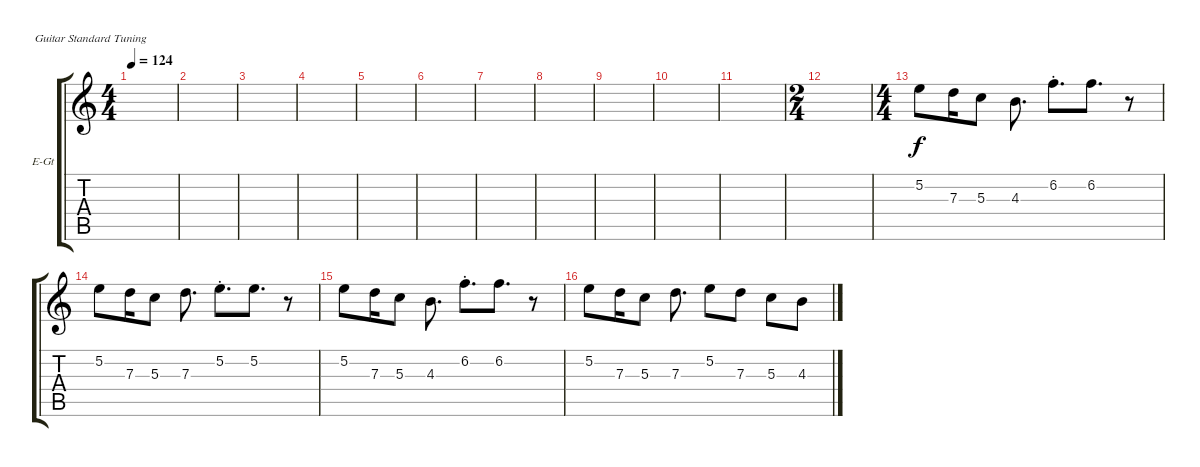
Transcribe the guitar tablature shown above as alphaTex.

\defaultSystemsLayout 4
\bracketExtendMode groupsimilarinstruments
\firstSystemTrackNameOrientation horizontal
\otherSystemsTrackNameOrientation horizontal
\track ("Electric Guitar (соло)" "E-Gt") {instrument overdrivenguitar}
\staff {score tabs}
\tuning (E4 B3 G3 D3 A2 E2)
\ts (4 4)
\tempo 124
\clef g2
\ks c
|
|
|
|
|
|
|
|
|
|
|
\ts (2 4)
|
\ts (4 4)
5.2.8 7.3.16 5.3.8 4.3.8{d} 6.2{st}.8{d} 6.2.8{d} r.8 |
5.2.8 7.3.16 5.3.8 7.3.8{d} 5.2{st}.8{d} 5.2.8{d} r.8 |
5.2.8 7.3.16 5.3.8 4.3.8{d} 6.2{st}.8{d} 6.2.8{d} r.8 |
5.2.8 7.3.16 5.3.8 7.3.8{d} 5.2.8 7.3.8 5.3.8 4.3.8
